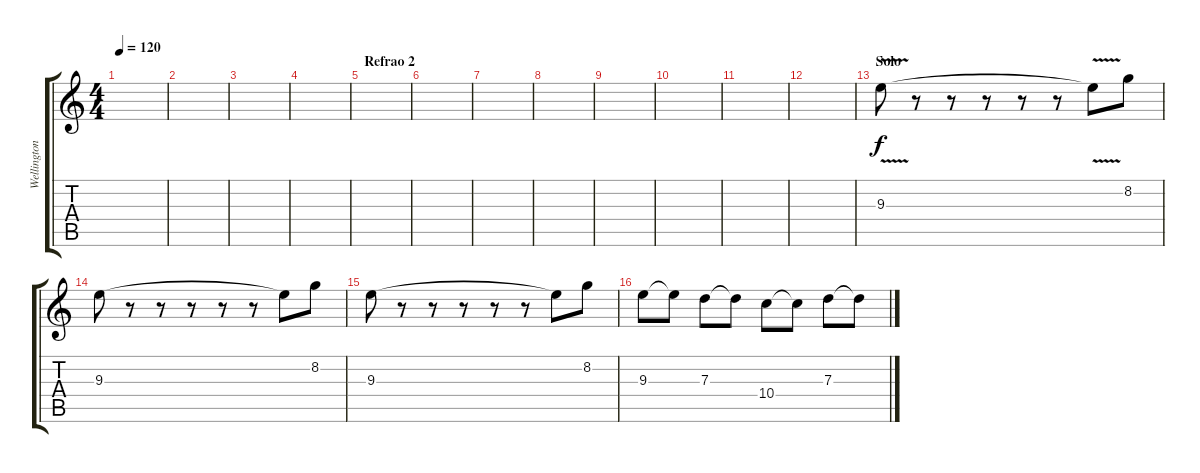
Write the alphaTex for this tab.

\track ("Wellington Solo" "Wellington") {instrument overdrivenguitar}
\staff {score tabs}
\tuning (E4 B3 G3 D3 A2 E2) {hide}
\ts (4 4)
\tempo 120
\clef g2
\ks c
|
|
|
|
\section ("" "Refrao 2")
|
|
|
|
|
|
|
|
\section ("" "Solo")
9.3{v}.8 r.8 r.8 r.8 r.8 r.8 9.3{t}.8 8.2.8 |
9.3.8 r.8 r.8 r.8 r.8 r.8 9.3{t}.8 8.2.8 |
9.3.8 r.8 r.8 r.8 r.8 r.8 9.3{t}.8 8.2.8 |
9.3.8 9.3{t}.8 7.3.8 7.3{t}.8 10.4.8 10.4{t}.8 7.3.8 7.3{t}.8
